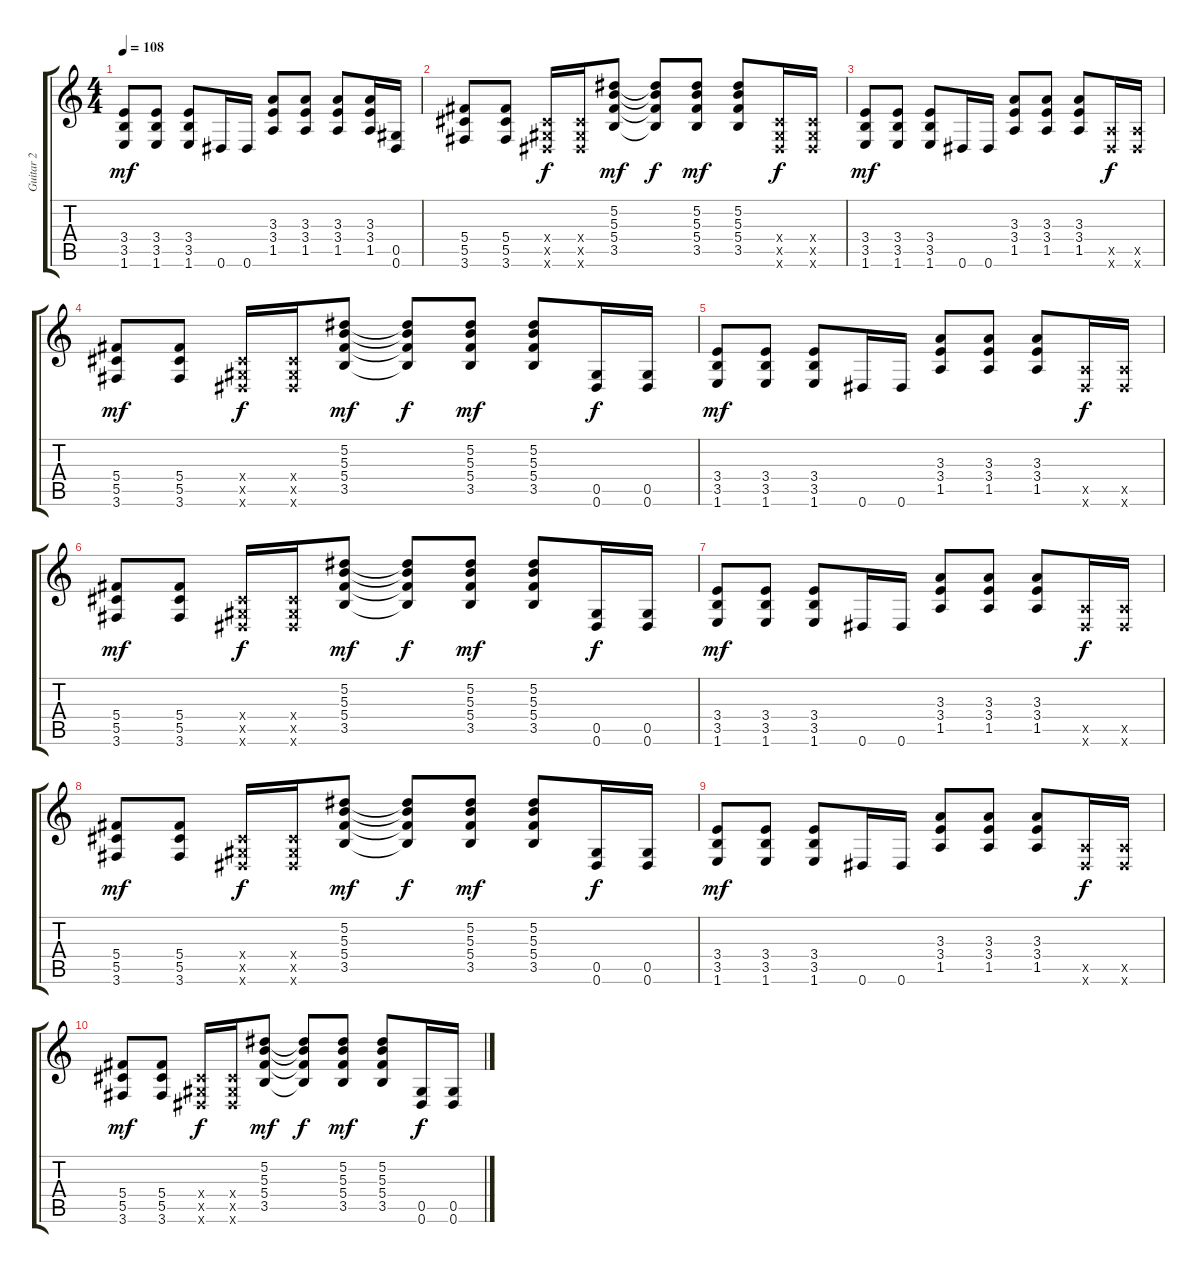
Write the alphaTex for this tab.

\track ("Guitar 2" "Guitar 2") {instrument overdrivenguitar}
\staff {score tabs}
\tuning (Eb4 Bb3 Gb3 Db3 Ab2 Eb2) {hide}
\ts (4 4)
\tempo 108
\clef g2
\ks c
(3.4 3.5 1.6).8{dy mf} (3.4 3.5 1.6).8 (3.4 3.5 1.6).8 0.6.16 0.6.16 (3.3 3.4 1.5).8 (3.3 3.4 1.5).8 (3.3 3.4 1.5).8 (3.3 3.4 1.5).16 (0.5 0.6).16 |
(5.4 5.5 3.6).8 (5.4 5.5 3.6).8 (0.4{x} 0.5{x} 0.6{x}).16{dy f} (0.4{x} 0.5{x} 0.6{x}).16 (5.2 5.3 5.4 3.5).8{dy mf} (5.2{t} 5.3{t} 5.4{t} 3.5{t}).8{dy f} (5.2 5.3 5.4 3.5).8{dy mf} (5.2 5.3 5.4 3.5).8 (0.4{x} 0.5{x} 0.6{x}).16{dy f} (0.4{x} 0.5{x} 0.6{x}).16 |
(3.4 3.5 1.6).8{dy mf} (3.4 3.5 1.6).8 (3.4 3.5 1.6).8 0.6.16 0.6.16 (3.3 3.4 1.5).8 (3.3 3.4 1.5).8 (3.3 3.4 1.5).8 (1.5{x} 0.6{x}).16{dy f} (1.5{x} 0.6{x}).16 |
(5.4 5.5 3.6).8{dy mf} (5.4 5.5 3.6).8 (0.4{x} 0.5{x} 0.6{x}).16{dy f} (0.4{x} 0.5{x} 0.6{x}).16 (5.2 5.3 5.4 3.5).8{dy mf} (5.2{t} 5.3{t} 5.4{t} 3.5{t}).8{dy f} (5.2 5.3 5.4 3.5).8{dy mf} (5.2 5.3 5.4 3.5).8 (0.5 0.6).16{dy f} (0.5 0.6).16 |
(3.4 3.5 1.6).8{dy mf} (3.4 3.5 1.6).8 (3.4 3.5 1.6).8 0.6.16 0.6.16 (3.3 3.4 1.5).8 (3.3 3.4 1.5).8 (3.3 3.4 1.5).8 (1.5{x} 0.6{x}).16{dy f} (1.5{x} 0.6{x}).16 |
(5.4 5.5 3.6).8{dy mf} (5.4 5.5 3.6).8 (0.4{x} 0.5{x} 0.6{x}).16{dy f} (0.4{x} 0.5{x} 0.6{x}).16 (5.2 5.3 5.4 3.5).8{dy mf} (5.2{t} 5.3{t} 5.4{t} 3.5{t}).8{dy f} (5.2 5.3 5.4 3.5).8{dy mf} (5.2 5.3 5.4 3.5).8 (0.5 0.6).16{dy f} (0.5 0.6).16 |
(3.4 3.5 1.6).8{dy mf volume 0} (3.4 3.5 1.6).8 (3.4 3.5 1.6).8 0.6.16 0.6.16 (3.3 3.4 1.5).8 (3.3 3.4 1.5).8 (3.3 3.4 1.5).8 (1.5{x} 0.6{x}).16{dy f} (1.5{x} 0.6{x}).16 |
(5.4 5.5 3.6).8{dy mf} (5.4 5.5 3.6).8 (0.4{x} 0.5{x} 0.6{x}).16{dy f} (0.4{x} 0.5{x} 0.6{x}).16 (5.2 5.3 5.4 3.5).8{dy mf} (5.2{t} 5.3{t} 5.4{t} 3.5{t}).8{dy f} (5.2 5.3 5.4 3.5).8{dy mf} (5.2 5.3 5.4 3.5).8 (0.5 0.6).16{dy f} (0.5 0.6).16 |
(3.4 3.5 1.6).8{dy mf} (3.4 3.5 1.6).8 (3.4 3.5 1.6).8 0.6.16 0.6.16 (3.3 3.4 1.5).8 (3.3 3.4 1.5).8 (3.3 3.4 1.5).8 (1.5{x} 0.6{x}).16{dy f} (1.5{x} 0.6{x}).16 |
(5.4 5.5 3.6).8{dy mf} (5.4 5.5 3.6).8 (0.4{x} 0.5{x} 0.6{x}).16{dy f} (0.4{x} 0.5{x} 0.6{x}).16 (5.2 5.3 5.4 3.5).8{dy mf} (5.2{t} 5.3{t} 5.4{t} 3.5{t}).8{dy f} (5.2 5.3 5.4 3.5).8{dy mf} (5.2 5.3 5.4 3.5).8 (0.5 0.6).16{dy f} (0.5 0.6).16
